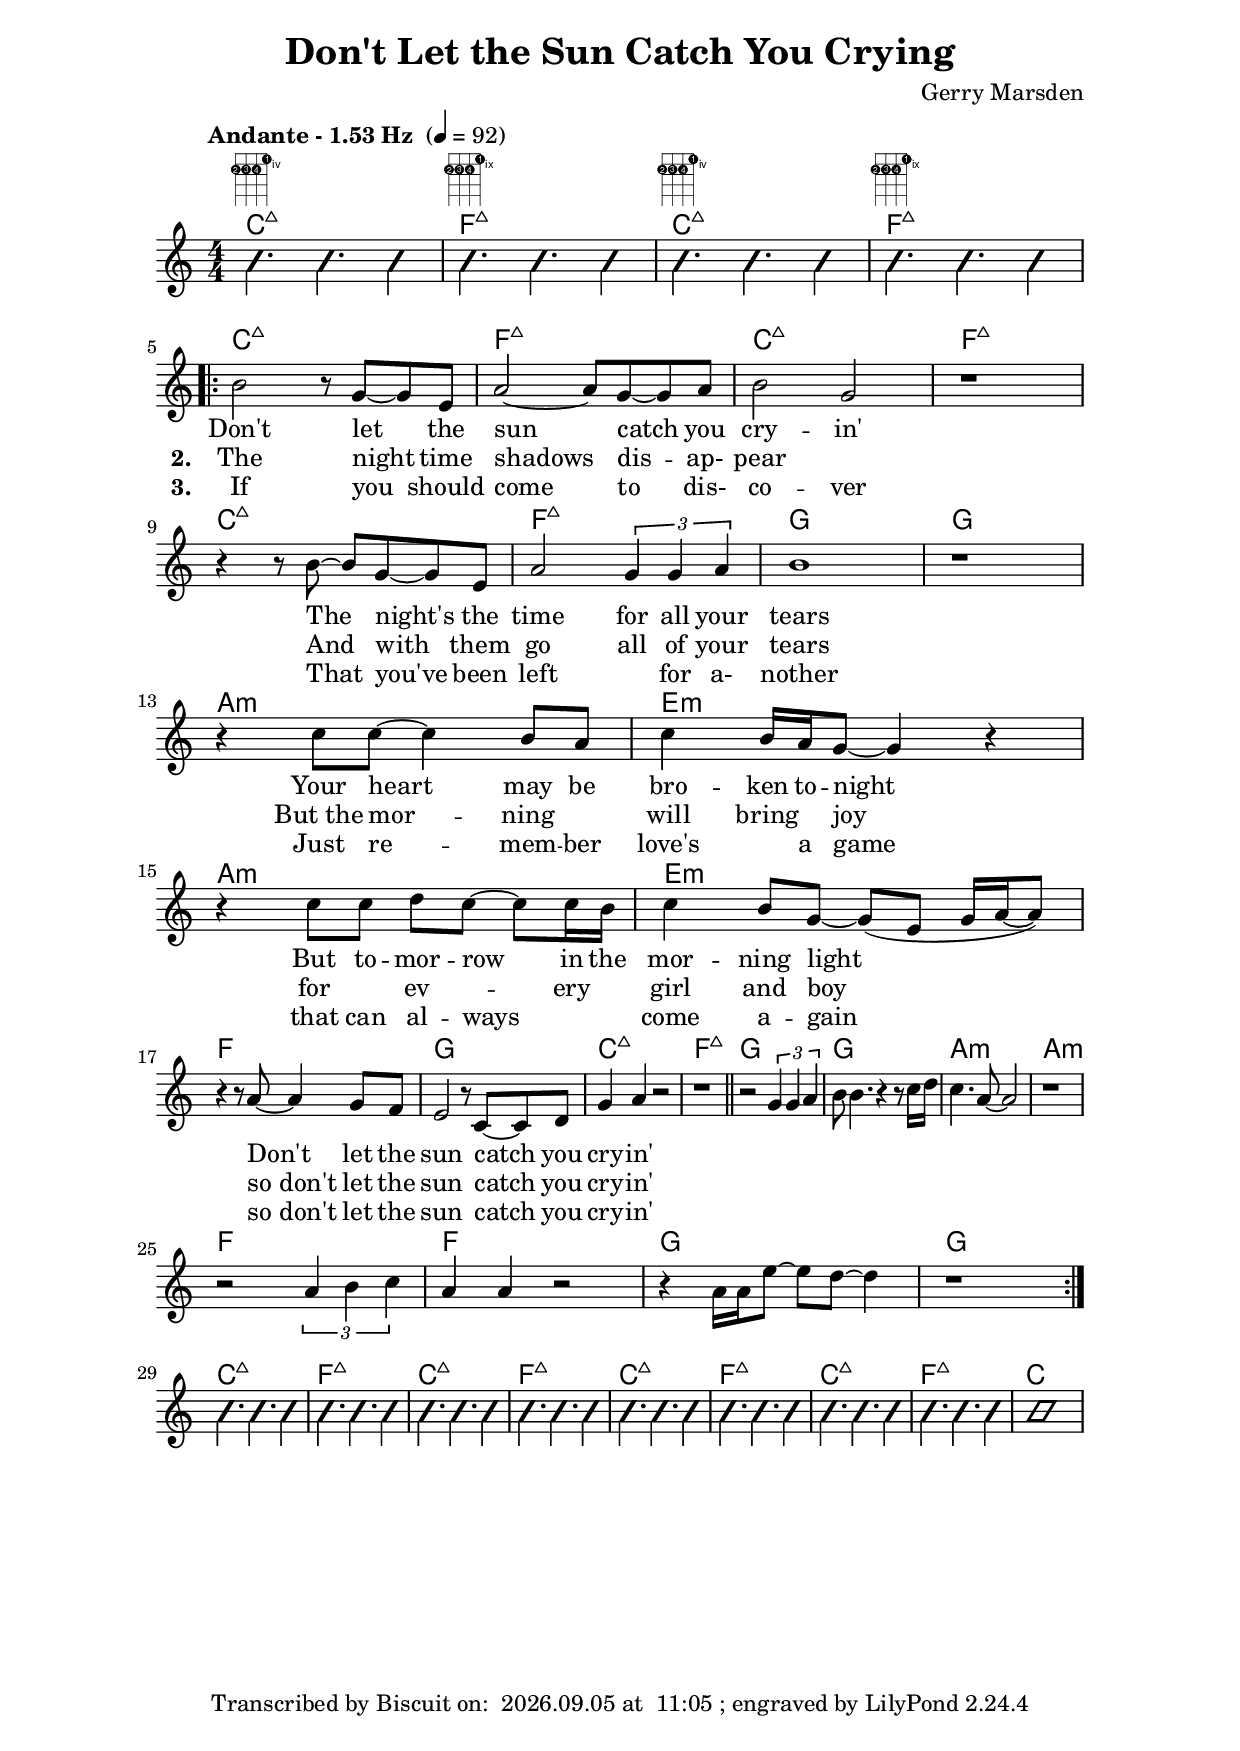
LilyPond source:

\version "2.16.1"

date = #(strftime "%Y.%m.%d" (localtime (current-time)))
hour = #(strftime "%H:%M" (localtime (current-time)))
\header {
  title = "Don't Let the Sun Catch You Crying"
  composer = "Gerry Marsden"
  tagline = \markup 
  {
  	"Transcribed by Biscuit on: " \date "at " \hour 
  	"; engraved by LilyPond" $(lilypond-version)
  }
}

% ****************************************************************
% Start cut-&-pastable-section
% ****************************************************************

\paper {
  indent = 0\mm
  line-width = 160\mm
  force-assignment = #""
  line-width = #(- line-width (* mm  3.000000))
}


% ****************************************************************
% ly snippet:
% ****************************************************************
\include "../fretboards/biscuit-fretboards.ly"
\include "predefined-guitar-fretboards.ly"

introChords = \chordmode { c1:maj7 | f1:maj7 | c1:maj7 | f1:maj7 }

verseChords = \chordmode 
{	
	%\set Staff.midiInstrument = #"acoustic guitar (nylon)"
	c1:maj7 | f1:maj7 | c1:maj7 | f1:maj7 %|  \break
                        c1:maj7 | f1:maj7 | g | g %| \break
                        a1:min | e1:min | a1:min | e1:min %| \break
                        f1 | g1 |c1:maj7 | f1:maj7 %| 
}

chorusChords = \chordmode 
{
	g1 | g1| a1:min | a1:min | 
	f1 | f1 | g1 | g1 %| 
}

introMelody =
\new Voice = "introGuitarRythm"
\with { \consists "Pitch_squash_engraver" }
{
	\relative c''
	{
		\improvisationOn
		b4. b4.  b4 e4. e4. e4
		b4. b4.  b4 e4. e4. e4
	}
}

verseMelody =
\new Voice = "verseVocal"
{
  b2 r8 g8 ~ g8 e8 | a2 ~ a8 g8 ~ g8 a8 | b2 g2 | r1 | \break
  r4 r8 b8 ~ b8 g8 ~ g8 e8 | a2 \times 2/3 { g4 g4 a4 } | b1| r1 | \break
  r4 c8 c8 ~ c4 b8 a8 | c4 b16 a16 g8 ~ g4 r4 | \break
  r4 c8 c8 d8 c8 ~ c8 c16 b16 | c4 b8 g8 ~ g8 (e8 g16 a16 ~ a8) | \break
  r4 r8 a8 ~ a4 g8 f8 | e2 r8 c8 ~ c8 d8 | g4 a4 r2 | r1 |
}

chorusMelody =
\new Voice = "chorusVocal"
{
  % Note the use of "\times 2/3" below to create a triplet
  r2 \times 2/3 { g4 g a } | b8 b4. r4 r8 c16 d16 | c4. a8 ~ a2 | r1 | \break
  r2 \times 2/3 { a4 b c } | a4 a4 r2 | r4 a16 a16 e'8 ~ e8 d8 ~ d4 | r1 |
}


verseLyrics = 
<<
  \new Lyrics  \lyricsto verseVocal 
  %\context Lyrics \lyricmode  \with { alignBelowContext = "melodyStaff" }
  %\lyricsto verseMelody 
  {
  Don't let the | sun catch you | cry -- in' 
  The night's the | time for all your | tears
  Your heart may be | bro -- ken to -- night
  But to -- mor -- row in the | mor -- ning light
  Don't let the | sun catch you | cry -- in'
  }

  \new Lyrics \lyricsto verseVocal 
  { \set stanza = "2. "
  The night time | shadows dis -- ap- | pear \skip 2
  And with them | go all of your | tears
  "But the" mor -- ning \skip 8 | will bring \skip 8 joy
  for \skip 8 ev -- \skip 8 ery \skip 16 | girl and boy
  "so don't" let the | sun catch you | cry -- in'
  }

  \new Lyrics \lyricsto verseVocal
  { \set stanza = "3. "	
  If you should | come  to dis- | co -- ver
  That you've been | left \skip 8 for a- | "nother"
  Just re -- mem -- ber | love's \skip 8 a game
  that can al -- ways \skip 4 \skip 8 | come a -- gain
  "so don't" let the | sun catch you | cry -- in'
  % D.S. this time!
  }
>>

chorusLyrics = 
{
	\new Lyrics \lyricsto chorusVocal
	{
		"We know" that | cry -- in's not a | bad thing %|  \break
		But stop your | cry -- in' |  when the birds sing
	}
}

%outroLyrics = 
%{
	\new Lyrics \lyricsto outroVocal
	{
		Don't let the sun catch you | cry -- in %|  \break
	}
%}

%%%%%%%%%%%%%%%%%%%%%%%%%%%%%%%%%%%%%%%%%%%%%%

\score
{
<<
    %\new TabStaff
	%{
		\set TabStaff.stringTunings =   #biscuitTuning
	 	\introChords 
		\verseMelody
		\chorusMelody
	%}
	
    \keepWithTag #'BiscuitUkeFretboard \new FretBoards 
    %\removeWithTag #'BiscuitUkeFretboard \new FretBoards 
	{
		\tag #'BiscuitUkeFretboard
		{
    	\set Staff.stringTunings = #biscuitTuning
    	\override FretBoard
        	#'(fret-diagram-details string-count) = #'4
    	\override FretBoard
        	#'(fret-diagram-details finger-code) = #'in-dot
		}
	  	
		{
			\introChords
		    %\verseChords
		    %\chorusChords
			%\repeat unfold 2 
			%{
			%	\introChords
			%}
		}
	}
	\new ChordNames 
	{
		%\with { midiInstrument = #"acoustic guitar (nylon)" }
		{
	    	\introChords
		    \verseChords
		    \chorusChords
			\repeat unfold 2 %'borrow' the intro chords for the outro
			{
				\introChords
			}
			\chordmode { c }
		}	
	}

	\new Voice = "vocal"
	{
		\tempo "Andante - 1.53 Hz " 4 = 92
		%\tempo "Andante " 4 = 92
		%\markup { (1.53 Hz) }
		\relative c''
		{
			\numericTimeSignature
			\time 4/4
	  		\introMelody
			\repeat volta 2 
			{
				%\new Staff = "melodyStaff"
				{
					{
						\key c \major	
					    \set Staff.midiInstrument = #"ocarina"
						%\numericTimeSignature
						%\time 4/4
						{
						    \verseMelody
						    	% Third time, D.S.!
						  	\bar "||"
							\chorusMelody
						}
					}
				}
			}
			\break
			\repeat unfold 2 
			{
				\introMelody
			}
			\new Voice = "outroGuitarRythm"
			\with { \consists "Pitch_squash_engraver" }
			{
				\relative c''
				{
					\improvisationOn
					c1
				}
			}

		}
	}
  
	%Lyrics
	{
		%\introLyrics
		\verseLyrics
		\chorusLyrics
	}

	% Enable this to write the notes of each chord on a new staff below the melody staff
	%\new Staff \chorusChords
>>

  \layout { indent = 0.0\cm }
  \midi {}
} 

% ****************************************************************
% end ly snippet
% ****************************************************************